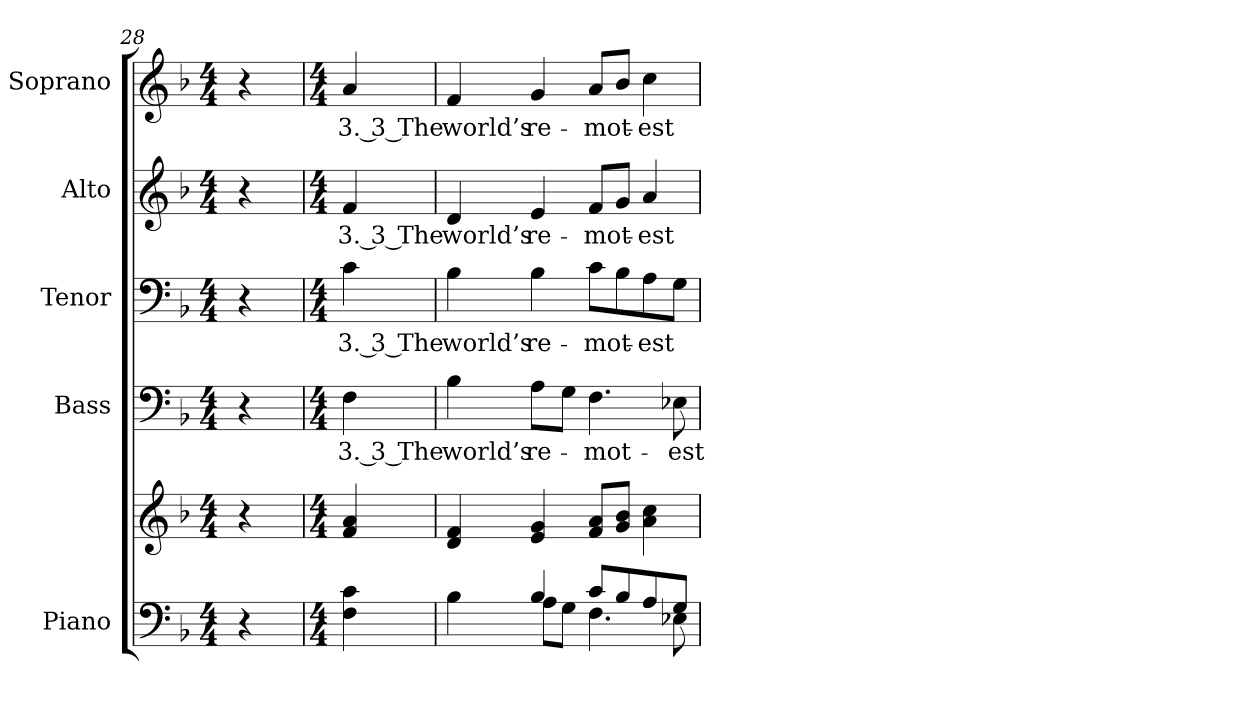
**kern	**kern	**kern	**text	**kern	**text	**kern	**text	**kern	**text
*part5	*part5	*part4	*part4	*part3	*part3	*part2	*part2	*part1	*part1
*staff6	*staff5	*staff4	*staff4	*staff3	*staff3	*staff2	*staff2	*staff1	*staff1
*I"Piano	*	*I"Bass	*	*I"Tenor	*	*I"Alto	*	*I"Soprano	*
*I'Pno.	*	*I'B.	*	*I'T.	*	*I'A.	*	*I'S.	*
!!LO:PB:g=z
*clefF4	*clefG2	*clefF4	*	*clefF4	*	*clefG2	*	*clefG2	*
*k[b-]	*k[b-]	*k[b-]	*	*k[b-]	*	*k[b-]	*	*k[b-]	*
*F:	*F:	*F:	*	*F:	*	*F:	*	*F:	*
*M4/4	*M4/4	*M4/4	*	*M4/4	*	*M4/4	*	*M4/4	*
=28	=28	=28	=28	=28	=28	=28	=28	=28	=28
4r	4r	4r	.	4r	.	4r	.	4r	.
=29	=29	=29	=29	=29	=29	=29	=29	=29	=29
*M4/4	*M4/4	*M4/4	*	*M4/4	*	*M4/4	*	*M4/4	*
!	!	!	!LO:LY:b:color=#000000	!	!	!	!	!	!
!	!	!	!	!	!LO:LY:b:color=#000000	!	!	!	!
!	!	!	!	!	!	!	!LO:LY:b:color=#000000	!	!
!	!	!	!	!	!	!	!	!	!LO:LY:b:color=#000000
4Fi\ 4ci	4fi/ 4ai	4Fi\	3. 3 The	4ci\	3. 3 The	4fi/	3. 3 The	4ai/	3. 3 The
=30	=30	=30	=30	=30	=30	=30	=30	=30	=30
*^	*	*	*	*	*	*	*	*	*
!	!	!	!	!LO:LY:b:color=#000000	!	!	!	!	!	!
!	!	!	!	!	!	!LO:LY:b:color=#000000	!	!	!	!
!	!	!	!	!	!	!	!	!LO:LY:b:color=#000000	!	!
!	!	!	!	!	!	!	!	!	!	!LO:LY:b:color=#000000
4B-i\	4ryy	4di/ 4fi	4B-i\	world’s	4B-i\	world’s	4di/	world’s	4fi/	world’s
!	!	!	!	!LO:LY:b:color=#000000	!	!	!	!	!	!
!	!	!	!	!	!	!LO:LY:b:color=#000000	!	!	!	!
!	!	!	!	!	!	!	!	!LO:LY:b:color=#000000	!	!
!	!	!	!	!	!	!	!	!	!	!LO:LY:b:color=#000000
4B-i/	8Ai\L	4ei/ 4gi	8Ai\L	re-	4B-i\	re-	4ei/	re-	4gi/	re-
.	8Gi\J	.	8Gi\J	.	.	.	.	.	.	.
!	!	!	!	!LO:LY:b:color=#000000	!	!	!	!	!	!
!	!	!	!	!	!	!LO:LY:b:color=#000000	!	!	!	!
!	!	!	!	!	!	!	!	!LO:LY:b:color=#000000	!	!
!	!	!	!	!	!	!	!	!	!	!LO:LY:b:color=#000000
8ci/L	4.Fi\	8fi/ 8aiL	4.Fi\	-mot-	8ci\L	-mot-	8fi/L	-mot-	8ai/L	-mot-
8B-i/	.	8gi/ 8b-iJ	.	.	8B-i\	.	8gi/J	.	8b-i/J	.
!	!	!	!	!	!	!LO:LY:b:color=#000000	!	!	!	!
!	!	!	!	!	!	!	!	!LO:LY:b:color=#000000	!	!
!	!	!	!	!	!	!	!	!	!	!LO:LY:b:color=#000000
8Ai/	.	4ai\ 4cci	.	.	8Ai\	-est	4ai/	-est	4cci\	-est
!	!	!	!	!LO:LY:b:color=#000000	!	!	!	!	!	!
8Gi/J	8E-Xi\	.	8E-Xi\	-est	8Gi\J	.	.	.	.	.
*v	*v	*	*	*	*	*	*	*	*	*
=	=	=	=	=	=	=	=	=	=
*-	*-	*-	*-	*-	*-	*-	*-	*-	*-
